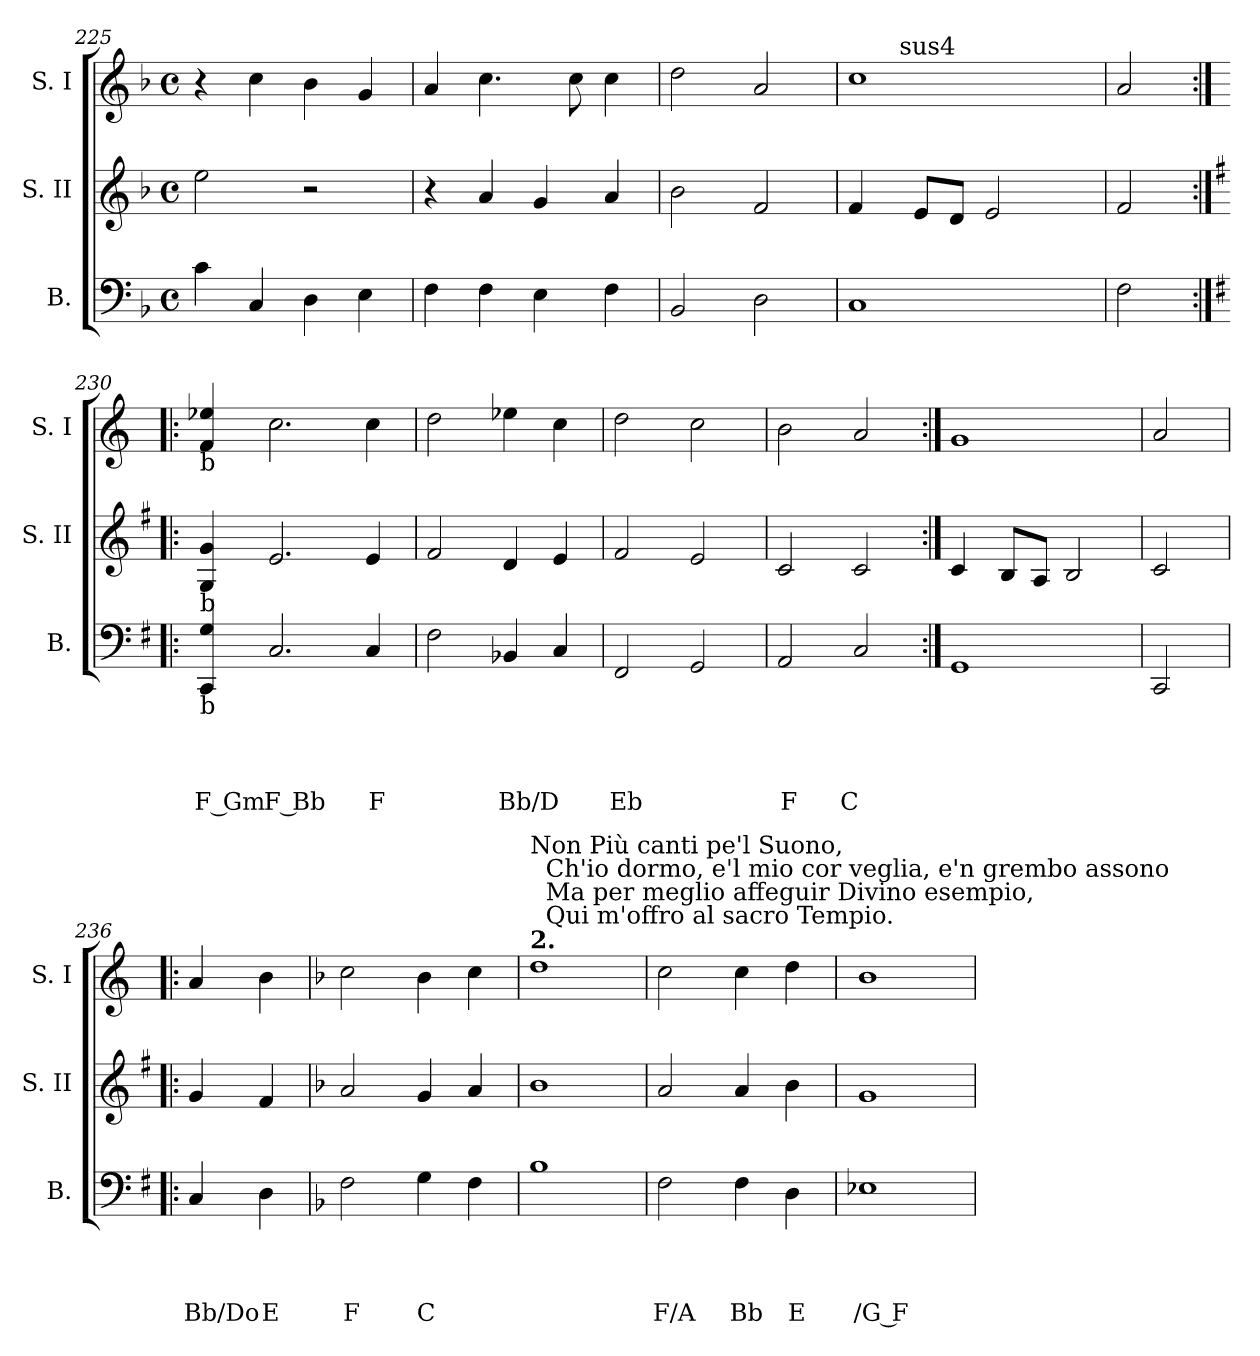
**kern	**text	**text	**text	**text	**kern	**kern
*part3	*part3	*part3	*part3	*part3	*part2	*part1
*staff3	*staff3	*staff3	*staff3	*staff3	*staff2	*staff1
*I"B.	*	*	*	*	*I"S. II	*I"S. I
*I'B.	*	*	*	*	*I'S. II	*I'S. I
*clefF4	*	*	*	*	*clefG2	*clefG2
*ITrd-3c-5	*	*	*	*	*ITrd-3c-5	*
*k[b-e-]	*	*	*	*	*k[b-e-]	*k[b-]
*B-:	*	*	*	*	*B-:	*F:
*M4/4	*	*	*	*	*M4/4	*M4/4
*met(c)	*	*	*	*	*met(c)	*met(c)
=225	=225	=225	=225	=225	=225	=225
4f\	.	.	.	.	2aa\	4r
4F/	.	.	.	.	.	4cc\
4G\	.	.	.	.	2r	4b-\
4A\	.	.	.	.	.	4g/
=226	=226	=226	=226	=226	=226	=226
4B-\	.	.	.	.	4r	4a/
4B-\	.	.	.	.	4dd/	4.cc\
4A\	.	.	.	.	4cc/	.
.	.	.	.	.	.	8cc\
4B-\	.	.	.	.	4dd/	4cc\
=227	=227	=227	=227	=227	=227	=227
2E-/	.	.	.	.	2ee-\	2dd\
2G\	.	.	.	.	2b-/	2a/
=228	=228	=228	=228	=228	=228	=228
*	*	*	*	*	*	*^
1F	.	.	.	.	4b-/	1cc	8..ryy
!	!	!	!	!	!	!	!LO:TX:a:t=sus4
.	.	.	.	.	.	.	2ryy
.	.	.	.	.	8a/L	.	.
.	.	.	.	.	8g/J	.	.
.	.	.	.	.	2a/	.	.
.	.	.	.	.	.	.	4ryy
.	.	.	.	.	.	.	32ryy
*	*	*	*	*	*	*v	*v
=229	=229	=229	=229	=229	=229	=229
2B-\	.	.	.	.	2b-/	2a/
!!LO:PB:g=z
=230:|!|:	=230:|!|:	=230:|!|:	=230:|!|:	=230:|!|:	=230:|!|:	=230:|!|:
*k[]	*	*	*	*	*k[]	*k[]
*C:	*	*	*	*	*C:	*C:
!	!	!	!	!	!	!LO:TX:b:t=b
!	!	!	!	!	!LO:TX:b:t=b	!
!LO:TX:b:t=b	!	!	!	!	!	!
!	!	!	!	!LO:LY:b:rj	!	!
4FF/ 4c/	.	.	.	F Gm	4c/ 4cc/	4f/ 4ee-X/
!	!	!	!	!LO:LY:b:rj	!	!
2.F/	.	.	.	F Bb	2.a/	2.cc\
!	!	!	!	!LO:LY:b	!	!
4F/	.	.	.	F	4a/	4cc\
=231	=231	=231	=231	=231	=231	=231
2B\	.	.	.	.	2b/	2dd\
!	!	!	!	!LO:LY:b	!	!
4E-X/	.	.	.	Bb/D	4g/	4ee-X\
4F/	.	.	.	.	4a/	4cc\
=232	=232	=232	=232	=232	=232	=232
!	!	!	!	!LO:LY:b	!	!
2BB/	.	.	.	Eb	2b/	2dd\
2C/	.	.	.	.	2a/	2cc\
=233	=233	=233	=233	=233	=233	=233
!	!	!	!	!LO:LY:b	!	!
2D/	.	.	.	F	2f/	2b\
!	!	!	!	!LO:LY:b	!	!
2F/	.	.	.	C	2f/	2a/
=234:|!	=234:|!	=234:|!	=234:|!	=234:|!	=234:|!	=234:|!
1C	.	.	.	.	4f/	1g
.	.	.	.	.	8e/L	.
.	.	.	.	.	8d/J	.
.	.	.	.	.	2e/	.
=235	=235	=235	=235	=235	=235	=235
2FF/	.	.	.	.	2f/	2a/
=236!|:	=236!|:	=236!|:	=236!|:	=236!|:	=236!|:	=236!|:
!	!	!	!	!LO:LY:b	!	!
4F/	.	.	.	Bb/Do	4cc/	4a/
!	!	!	!	!LO:LY:b	!	!
4G\	.	.	.	E	4b/	4b\
!!LO:LB:g=z
=237	=237	=237	=237	=237	=237	=237
*k[b-e-]	*	*	*	*	*k[b-e-]	*k[b-]
*B-:	*	*	*	*	*B-:	*F:
!	!	!	!	!LO:LY:b	!	!
2B-\	.	.	.	F	2dd/	2cc\
!	!	!	!	!LO:LY:b	!	!
4c\	.	.	.	C	4cc/	4b-\
4B-\	.	.	.	.	4dd/	4cc\
=238	=238	=238	=238	=238	=238	=238
!	!	!	!	!	!	!LO:TX:a:B:t=2.
!	!	!	!	!	!	!LO:TX:t=Non Più canti pe'l Suono,\n   Ch'io dormo, e'l mio cor veglia, e'n grembo assono\n   Ma per meglio affeguir Divino esempio,\n   Qui m'offro al sacro Tempio.
1e-	.	.	.	.	1ee-	1dd
=239	=239	=239	=239	=239	=239	=239
!	!	!	!	!LO:LY:b	!	!
2B-\	.	.	.	F/A	2dd/	2cc\
!	!	!	!	!LO:LY:b	!	!
4B-\	.	.	.	Bb	4dd/	4cc\
!	!	!	!	!LO:LY:b	!	!
4G\	.	.	.	E	4ee-\	4dd\
=240	=240	=240	=240	=240	=240	=240
!	!	!	!	!LO:LY:b	!	!
1A-X	.	.	.	/G F	1cc	1b-
=	=	=	=	=	=	=
*-	*-	*-	*-	*-	*-	*-
